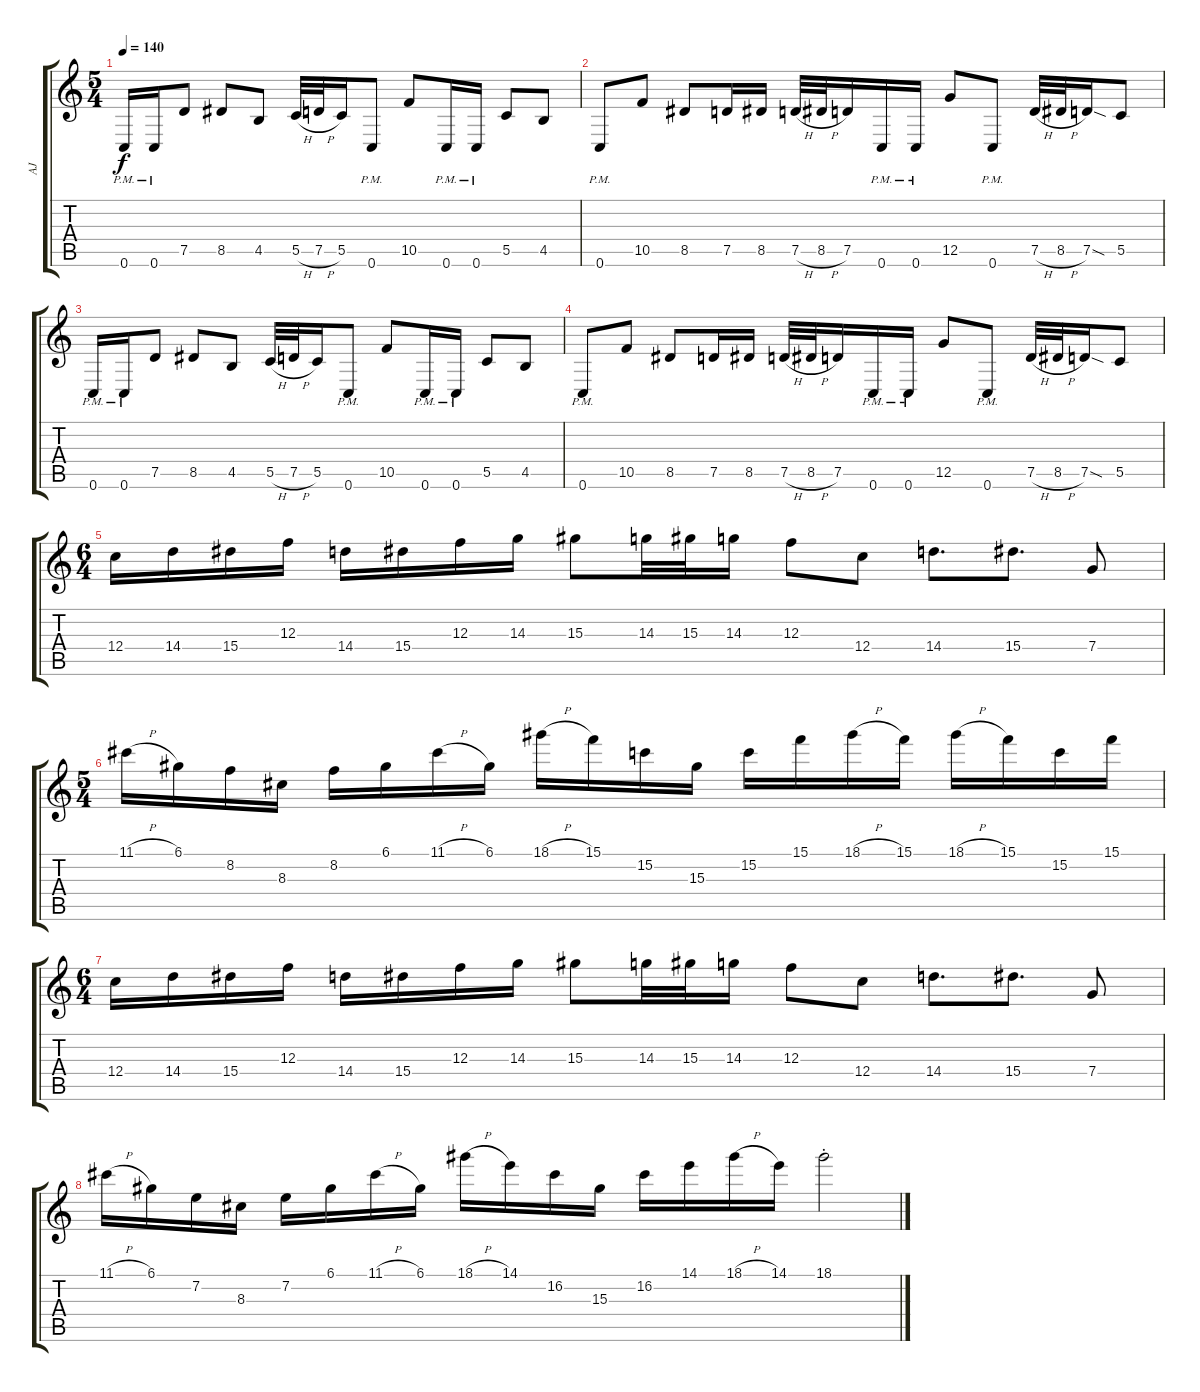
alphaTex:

\track ("AJ" "AJ") {instrument overdrivenguitar}
\staff {score tabs}
\tuning (D4 A3 F3 C3 G2 C2) {hide}
\ts (5 4)
\tempo 140
\clef g2
\ks c
0.6{pm}.16{dy f balance 0} 0.6{pm}.16 7.5.8 8.5.8 4.5.8 5.5{h}.32 7.5{h}.32 5.5.16 0.6{pm}.8 10.5.8 0.6{pm}.16 0.6{pm}.16 5.5.8 4.5.8 |
0.6{pm}.8 10.5.8 8.5.8 7.5.16 8.5.16 7.5{h}.32 8.5{h}.32 7.5.16 0.6{pm}.16 0.6{pm}.16 12.5.8 0.6{pm}.8 7.5{h}.32 8.5{h}.32 7.5{sod}.16 5.5.8 |
0.6{pm}.16 0.6{pm}.16 7.5.8 8.5.8 4.5.8 5.5{h}.32 7.5{h}.32 5.5.16 0.6{pm}.8 10.5.8 0.6{pm}.16 0.6{pm}.16 5.5.8 4.5.8 |
0.6{pm}.8 10.5.8 8.5.8 7.5.16 8.5.16 7.5{h}.32 8.5{h}.32 7.5.16 0.6{pm}.16 0.6{pm}.16 12.5.8 0.6{pm}.8 7.5{h}.32 8.5{h}.32 7.5{sod}.16 5.5.8 |
\ts (6 4)
12.4.16{balance 0} 14.4.16 15.4.16 12.3.16 14.4.16 15.4.16 12.3.16 14.3.16 15.3.8 14.3.32 15.3.32 14.3.16 12.3.8 12.4.8 14.4.8{d} 15.4.8{d} 7.4.8 |
\ts (5 4)
11.1{h}.16{balance 8} 6.1.16 8.2.16 8.3.16 8.2.16 6.1.16 11.1{h}.16 6.1.16 18.1{h}.16 15.1.16 15.2.16 15.3.16 15.2.16 15.1.16 18.1{h}.16 15.1.16 18.1{h}.16 15.1.16 15.2.16 15.1.16 |
\ts (6 4)
12.4.16{balance 0} 14.4.16 15.4.16 12.3.16 14.4.16 15.4.16 12.3.16 14.3.16 15.3.8 14.3.32 15.3.32 14.3.16 12.3.8 12.4.8 14.4.8{d} 15.4.8{d} 7.4.8 |
11.1{h}.16{balance 8} 6.1.16 7.2.16 8.3.16 7.2.16 6.1.16 11.1{h}.16 6.1.16 18.1{h}.16 14.1.16 16.2.16 15.3.16 16.2.16 14.1.16 18.1{h}.16 14.1.16 18.1{st}.2
